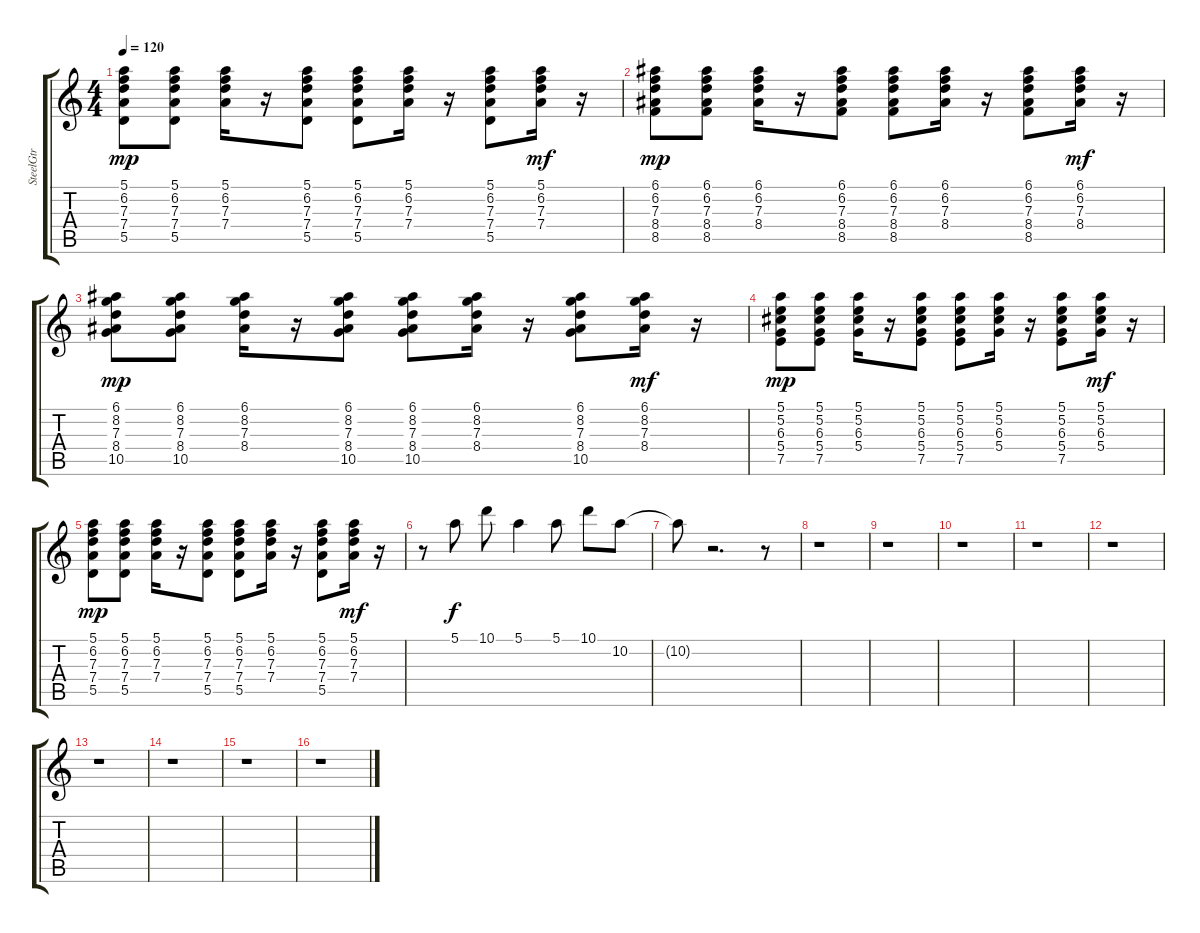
\track ("SteelGtr" "SteelGtr") {instrument acousticguitarsteel}
\staff {score tabs}
\tuning (E4 B3 G3 D3 A2 E2) {hide}
\ts (4 4)
\tempo 120
\clef g2
\ks c
(5.1 6.2 7.3 7.4 5.5).8{dy mp} (5.1 6.2 7.3 7.4 5.5).8 (5.1 6.2 7.3 7.4).16 r.16 (5.1 6.2 7.3 7.4 5.5).8 (5.1 6.2 7.3 7.4 5.5).8 (5.1 6.2 7.3 7.4).16 r.16 (5.1 6.2 7.3 7.4 5.5).8 (5.1 6.2 7.3 7.4).16{dy mf} r.16 |
(6.1 6.2 7.3 8.4 8.5).8{dy mp} (6.1 6.2 7.3 8.4 8.5).8 (6.1 6.2 7.3 8.4).16 r.16 (6.1 6.2 7.3 8.4 8.5).8 (6.1 6.2 7.3 8.4 8.5).8 (6.1 6.2 7.3 8.4).16 r.16 (6.1 6.2 7.3 8.4 8.5).8 (6.1 6.2 7.3 8.4).16{dy mf} r.16 |
(6.1 8.2 7.3 8.4 10.5).8{dy mp} (6.1 8.2 7.3 8.4 10.5).8 (6.1 8.2 7.3 8.4).16 r.16 (6.1 8.2 7.3 8.4 10.5).8 (6.1 8.2 7.3 8.4 10.5).8 (6.1 8.2 7.3 8.4).16 r.16 (6.1 8.2 7.3 8.4 10.5).8 (6.1 8.2 7.3 8.4).16{dy mf} r.16 |
(5.1 5.2 6.3 5.4 7.5).8{dy mp} (5.1 5.2 6.3 5.4 7.5).8 (5.1 5.2 6.3 5.4).16 r.16 (5.1 5.2 6.3 5.4 7.5).8 (5.1 5.2 6.3 5.4 7.5).8 (5.1 5.2 6.3 5.4).16 r.16 (5.1 5.2 6.3 5.4 7.5).8 (5.1 5.2 6.3 5.4).16{dy mf} r.16 |
(5.1 6.2 7.3 7.4 5.5).8{dy mp} (5.1 6.2 7.3 7.4 5.5).8 (5.1 6.2 7.3 7.4).16 r.16 (5.1 6.2 7.3 7.4 5.5).8 (5.1 6.2 7.3 7.4 5.5).8 (5.1 6.2 7.3 7.4).16 r.16 (5.1 6.2 7.3 7.4 5.5).8 (5.1 6.2 7.3 7.4).16{dy mf} r.16 |
r.8 5.1.8{dy f} 10.1.8 5.1.4 5.1.8 10.1.8 10.2.8 |
10.2{t}.8 r.2{d} r.8 |
r.1 |
r.1 |
r.1 |
r.1 |
r.1 |
r.1 |
r.1 |
r.1 |
r.1
